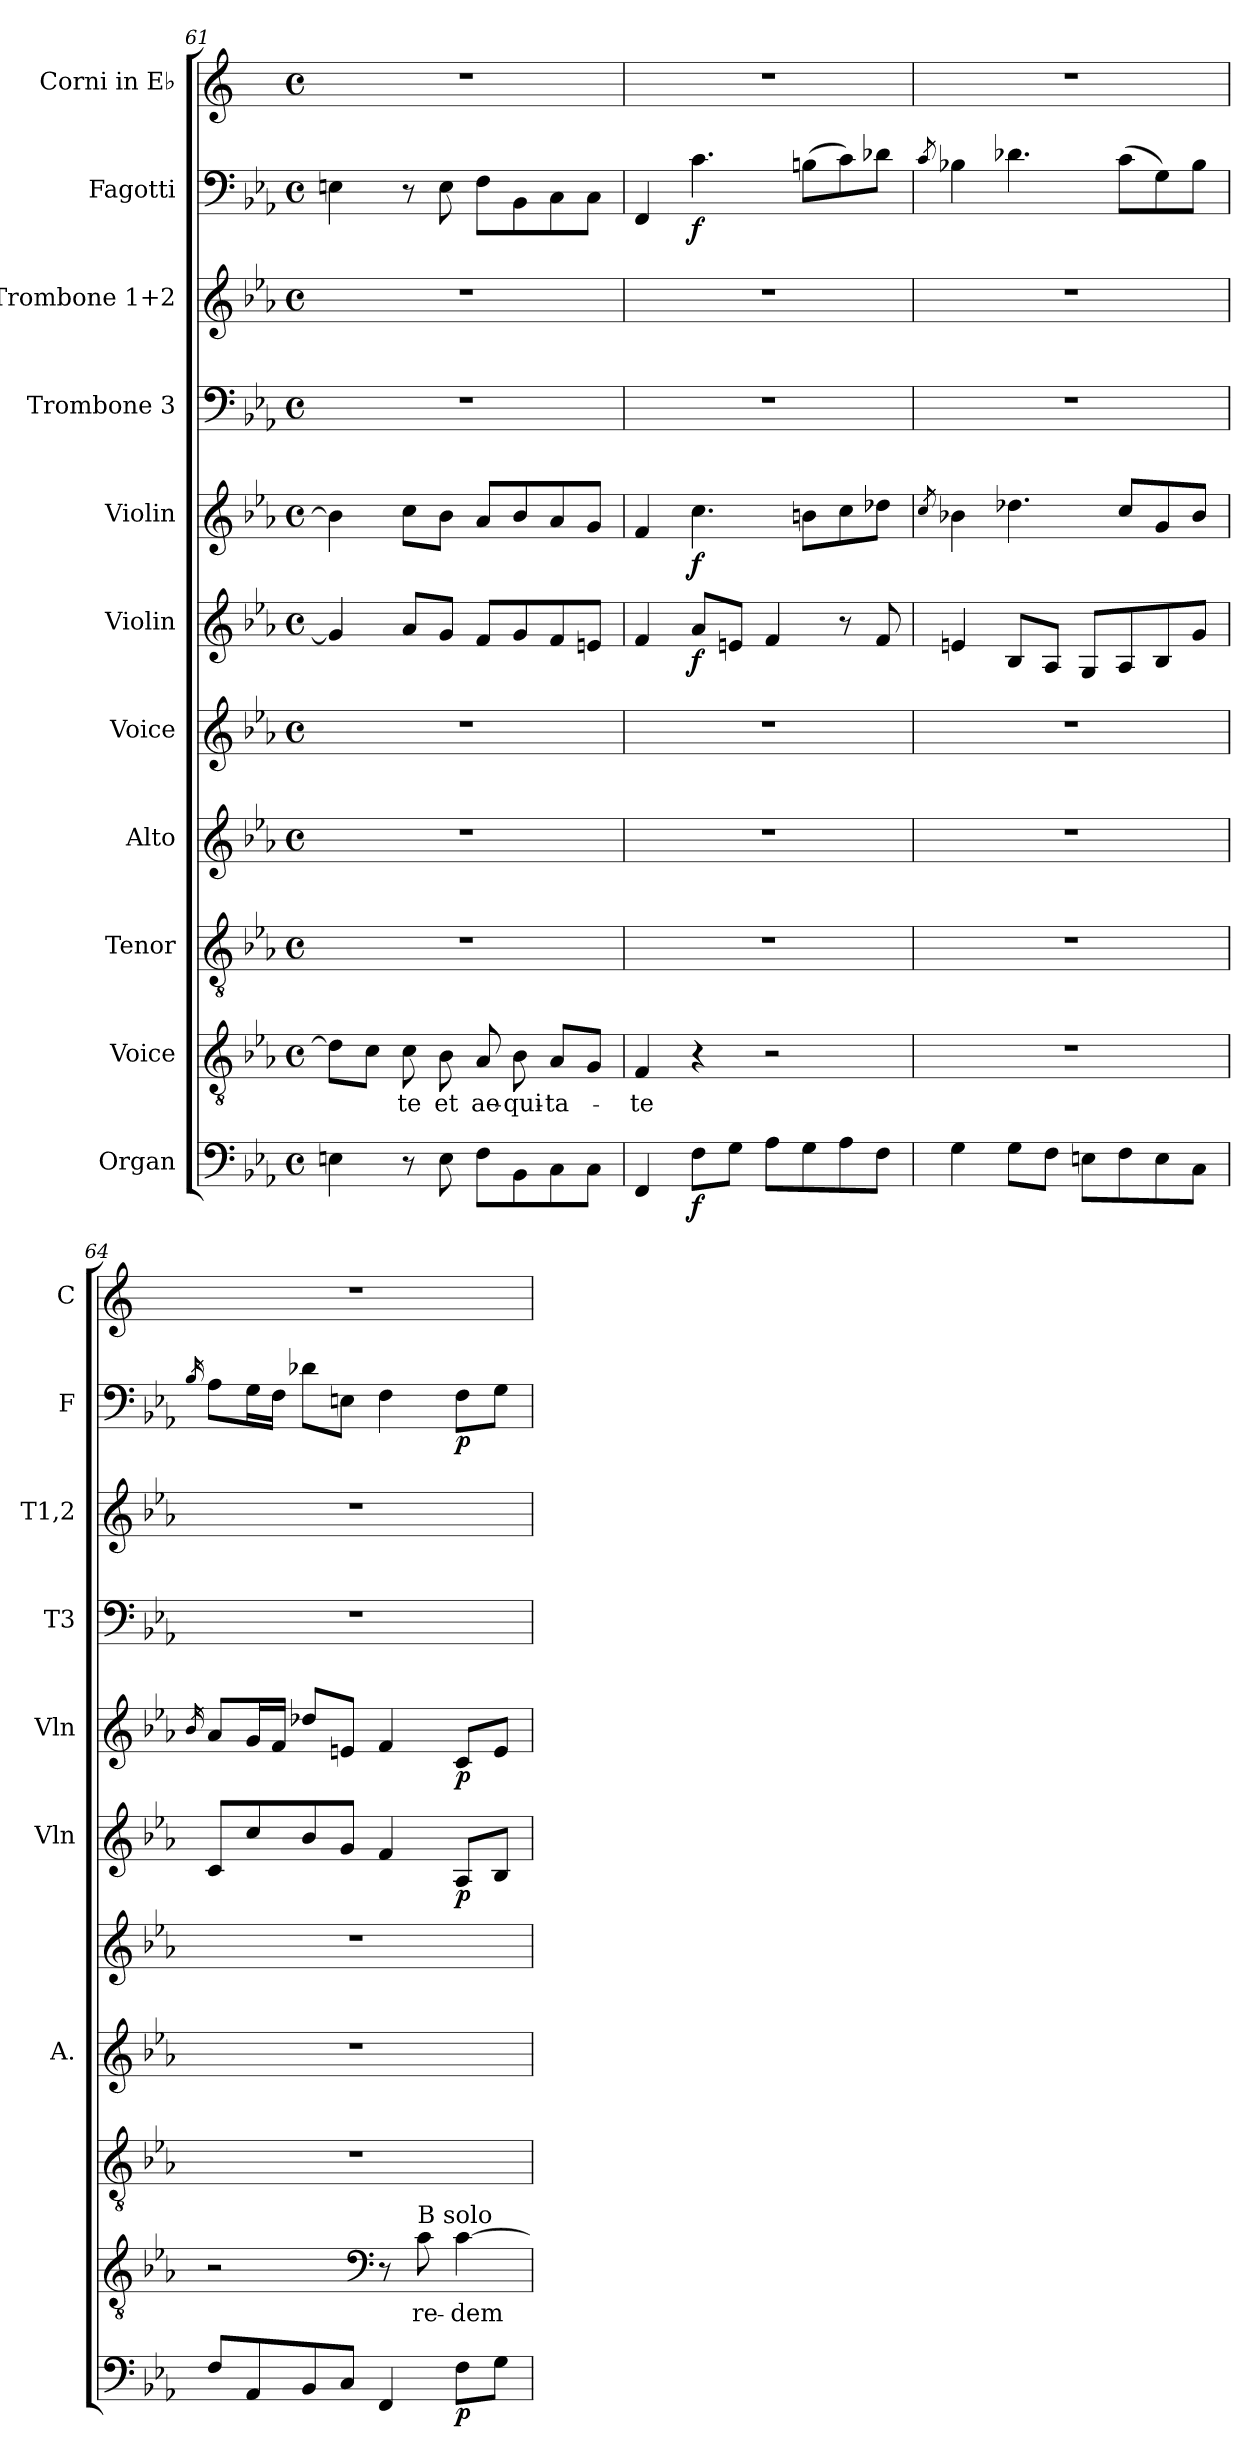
**kern	**dynam	**kern	**text	**kern	**kern	**kern	**kern	**dynam	**kern	**dynam	**kern	**kern	**kern	**dynam	**kern
*part11	*part11	*part10	*part10	*part9	*part8	*part7	*part6	*part6	*part5	*part5	*part4	*part3	*part2	*part2	*part1
*staff11	*staff11	*staff10	*staff10	*staff9	*staff8	*staff7	*staff6	*staff6	*staff5	*staff5	*staff4	*staff3	*staff2	*staff2	*staff1
*I"Organ	*	*I"Voice	*	*I"Tenor	*I"Alto	*I"Voice	*I"Violin	*	*I"Violin	*	*I"Trombone 3	*I"Trombone 1+2	*I"Fagotti	*	*I"Corni in E♭
*	*	*	*	*	*I'A.	*	*I'Vln	*	*I'Vln	*	*I'T3	*I'T1,2	*I'F	*	*I'C
*clefF4	*	*clefGv2	*	*clefGv2	*clefG2	*clefG2	*clefG2	*	*clefG2	*	*clefF4	*clefG2	*clefF4	*	*clefG2
*	*	*	*	*	*	*	*	*	*	*	*	*	*	*	*ITrd5c9
*k[b-e-a-]	*	*k[b-e-a-]	*	*k[b-e-a-]	*k[b-e-a-]	*k[b-e-a-]	*k[b-e-a-]	*	*k[b-e-a-]	*	*k[b-e-a-]	*k[b-e-a-]	*k[b-e-a-]	*	*k[b-e-a-]
*M4/4	*	*M4/4	*	*M4/4	*M4/4	*M4/4	*M4/4	*	*M4/4	*	*M4/4	*M4/4	*M4/4	*	*M4/4
*met(c)	*	*met(c)	*	*met(c)	*met(c)	*met(c)	*met(c)	*	*met(c)	*	*met(c)	*met(c)	*met(c)	*	*met(c)
=61	=61	=61	=61	=61	=61	=61	=61	=61	=61	=61	=61	=61	=61	=61	=61
4En\	.	8d-\L]	.	1r	1r	1r	4g/]	.	4b-\]	.	1r	1r	4En\	.	1r
.	.	8c\J	.	.	.	.	.	.	.	.	.	.	.	.	.
!	!	!	!LO:LY:b	!	!	!	!	!	!	!	!	!	!	!	!
8r	.	8c\	-te	.	.	.	8a-/L	.	8cc\L	.	.	.	8r	.	.
!	!	!	!LO:LY:b	!	!	!	!	!	!	!	!	!	!	!	!
8E\	.	8B-\	et	.	.	.	8g/J	.	8b-\J	.	.	.	8E\	.	.
!	!	!	!LO:LY:b	!	!	!	!	!	!	!	!	!	!	!	!
8F\L	.	8A-/	ae-	.	.	.	8f/L	.	8a-/L	.	.	.	8F\L	.	.
!	!	!	!LO:LY:b	!	!	!	!	!	!	!	!	!	!	!	!
8BB-\	.	8B-\	-qui-	.	.	.	8g/	.	8b-/	.	.	.	8BB-\	.	.
!	!	!	!LO:LY:b	!	!	!	!	!	!	!	!	!	!	!	!
8C\	.	8A-/L	-ta-	.	.	.	8f/	.	8a-/	.	.	.	8C\	.	.
8C\J	.	8G/J	.	.	.	.	8en/J	.	8g/J	.	.	.	8C\J	.	.
=62	=62	=62	=62	=62	=62	=62	=62	=62	=62	=62	=62	=62	=62	=62	=62
!	!	!	!LO:LY:b	!	!	!	!	!	!	!	!	!	!	!	!
4FF/	.	4F/	-te	1r	1r	1r	4f/	.	4f/	.	1r	1r	4FF/	.	1r
!	!LO:DY:b	!	!	!	!	!	!	!LO:DY:b	!	!LO:DY:b	!	!	!	!LO:DY:b	!
8F\L	f	4r	.	.	.	.	8a-/L	f	4.cc\	f	.	.	4.c\	f	.
8G\J	.	.	.	.	.	.	8en/J	.	.	.	.	.	.	.	.
8A-\L	.	2r	.	.	.	.	4f/	.	.	.	.	.	.	.	.
8G\	.	.	.	.	.	.	.	.	8bn\L	.	.	.	(8Bn\L	.	.
8A-\	.	.	.	.	.	.	8r	.	8cc\	.	.	.	8c\)	.	.
8F\J	.	.	.	.	.	.	8f/	.	8dd-X\J	.	.	.	8d-X\J	.	.
=63	=63	=63	=63	=63	=63	=63	=63	=63	=63	=63	=63	=63	=63	=63	=63
.	.	.	.	.	.	.	.	.	8qcc/	.	.	.	8qc/	.	.
4G\	.	1r	.	1r	1r	1r	4en/	.	4b-X\	.	1r	1r	4B-X\	.	1r
8G\L	.	.	.	.	.	.	8B-/L	.	4.dd-X\	.	.	.	4.d-X\	.	.
8F\J	.	.	.	.	.	.	8A-/J	.	.	.	.	.	.	.	.
8En\L	.	.	.	.	.	.	8G/L	.	.	.	.	.	.	.	.
8F\	.	.	.	.	.	.	8A-/	.	8cc/L	.	.	.	(8c\L	.	.
8E\	.	.	.	.	.	.	8B-/	.	8g/	.	.	.	8G\)	.	.
8C\J	.	.	.	.	.	.	8g/J	.	8b-/J	.	.	.	8B-\J	.	.
!!LO:LB:g=z
=64	=64	=64	=64	=64	=64	=64	=64	=64	=64	=64	=64	=64	=64	=64	=64
.	.	.	.	.	.	.	.	.	16qb-/	.	.	.	16qB-/	.	.
8F/L	.	2r	.	1r	1r	1r	8c/L	.	8a-/L	.	1r	1r	8A-\L	.	1r
8AA-/	.	.	.	.	.	.	8cc/	.	16g/L	.	.	.	16G\L	.	.
.	.	.	.	.	.	.	.	.	16f/JJ	.	.	.	16F\JJ	.	.
8BB-/	.	.	.	.	.	.	8b-/	.	8dd-X/L	.	.	.	8d-X\L	.	.
8C/J	.	.	.	.	.	.	8g/J	.	8en/J	.	.	.	8En\J	.	.
*	*	*clefF4	*	*	*	*	*	*	*	*	*	*	*	*	*
4FF/	.	8r	.	.	.	.	4f/	.	4f/	.	.	.	4F\	.	.
!	!	!LO:TX:a:t=B solo	!	!	!	!	!	!	!	!	!	!	!	!	!
!	!	!	!LO:LY:b	!	!	!	!	!	!	!	!	!	!	!	!
.	.	8c\	re-	.	.	.	.	.	.	.	.	.	.	.	.
!	!LO:DY:b	!	!LO:LY:b	!	!	!	!	!LO:DY:b	!	!LO:DY:b	!	!	!	!LO:DY:b	!
8F\L	p	[4c\	-dem-	.	.	.	8A-/L	p	8c/L	p	.	.	8F\L	p	.
8G\J	.	.	.	.	.	.	8B-/J	.	8e/J	.	.	.	8G\J	.	.
=	=	=	=	=	=	=	=	=	=	=	=	=	=	=	=
*-	*-	*-	*-	*-	*-	*-	*-	*-	*-	*-	*-	*-	*-	*-	*-
